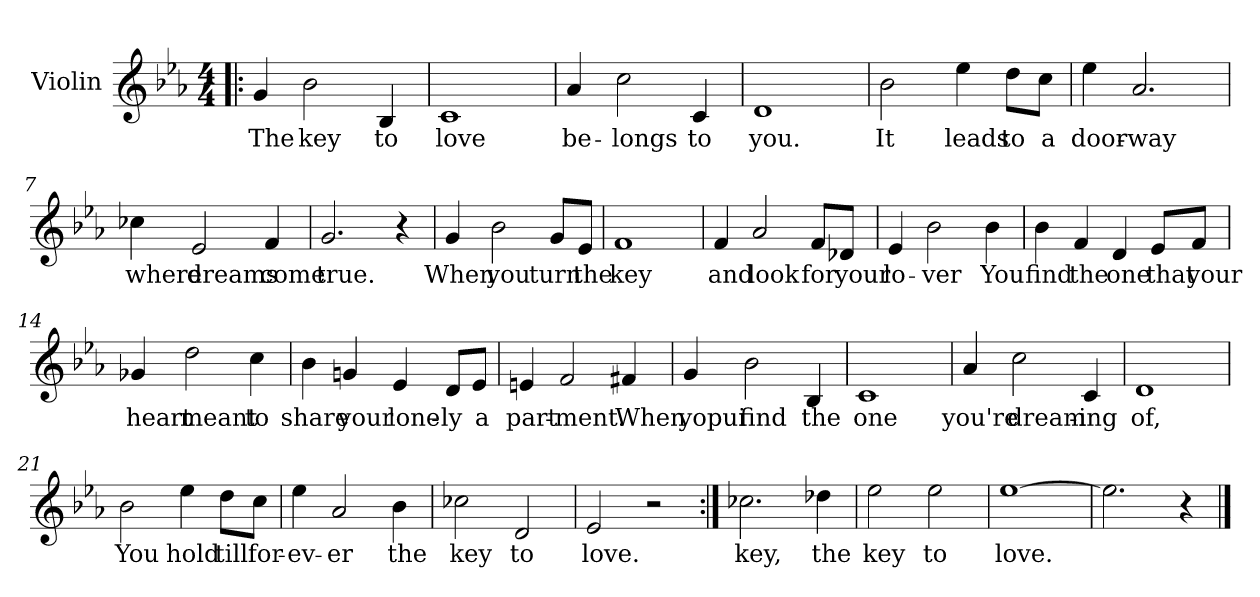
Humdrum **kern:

**kern	**text
*part1	*part1
*staff1	*staff1
*I"Violin	*
*I'Vln	*
*clefG2	*
*k[b-e-a-]	*
*E-:	*
*M4/4	*
=1!|:	=1!|:
4g/	The
2b-\	key
4B-/	to
=2	=2
1c	love
=3	=3
4a-/	be-
2cc\	-longs
4c/	to
=4	=4
1d	you.
!!LO:LB:g=z
=5	=5
2b-\	It
4ee-\	leads
8dd\L	to
8cc\J	a
=6	=6
4ee-\	door-
2.a-/	-way
=7	=7
4cc-X\	where
2e-/	dreams
4f/	come
=8	=8
2.g/	true.
4r	.
!!LO:LB:g=z
=9	=9
4g/	When
2b-\	you
8g/L	turn
8e-/J	the
=10	=10
1f	key
=11	=11
4f/	and
2a-/	look
8f/L	for
8d-X/J	your
=12	=12
4e-/	lo-
2b-\	-ver
4b-\	You
!!LO:LB:g=z
=13	=13
4b-\	find
4f/	the
4d/	one
8e-/L	that
8f/J	your
=14	=14
4g-X/	heart
2dd\	meant
4cc\	to
=15	=15
4b-\	share
4gn/	your
4e-/	lone-
8d/L	-ly
8e-/J	a
=16	=16
4en/	part-
2f/	-ment.
4f#X/	When
!!LO:LB:g=z
=17	=17
4g/	yopui
2b-\	find
4B-/	the
=18	=18
1c	one
=19	=19
4a-/	you're
2cc\	dream-
4c/	-ing
=20	=20
1d	of,
!!LO:LB:g=z
=21	=21
2b-\	You
4ee-\	hold
8dd\L	till
8cc\J	for-
=22	=22
4ee-\	-ev-
2a-/	-er
4b-\	the
=23	=23
2cc-X\	key
2d/	to
=24	=24
2e-/	love.
2r	.
=25:|!	=25:|!
2.cc-X\	key,
4dd-X\	the
=26	=26
2ee-\	key
2ee-\	to
=27	=27
[1ee-	love.
=28	=28
2.ee-\]	.
4r	.
==	==
*-	*-
